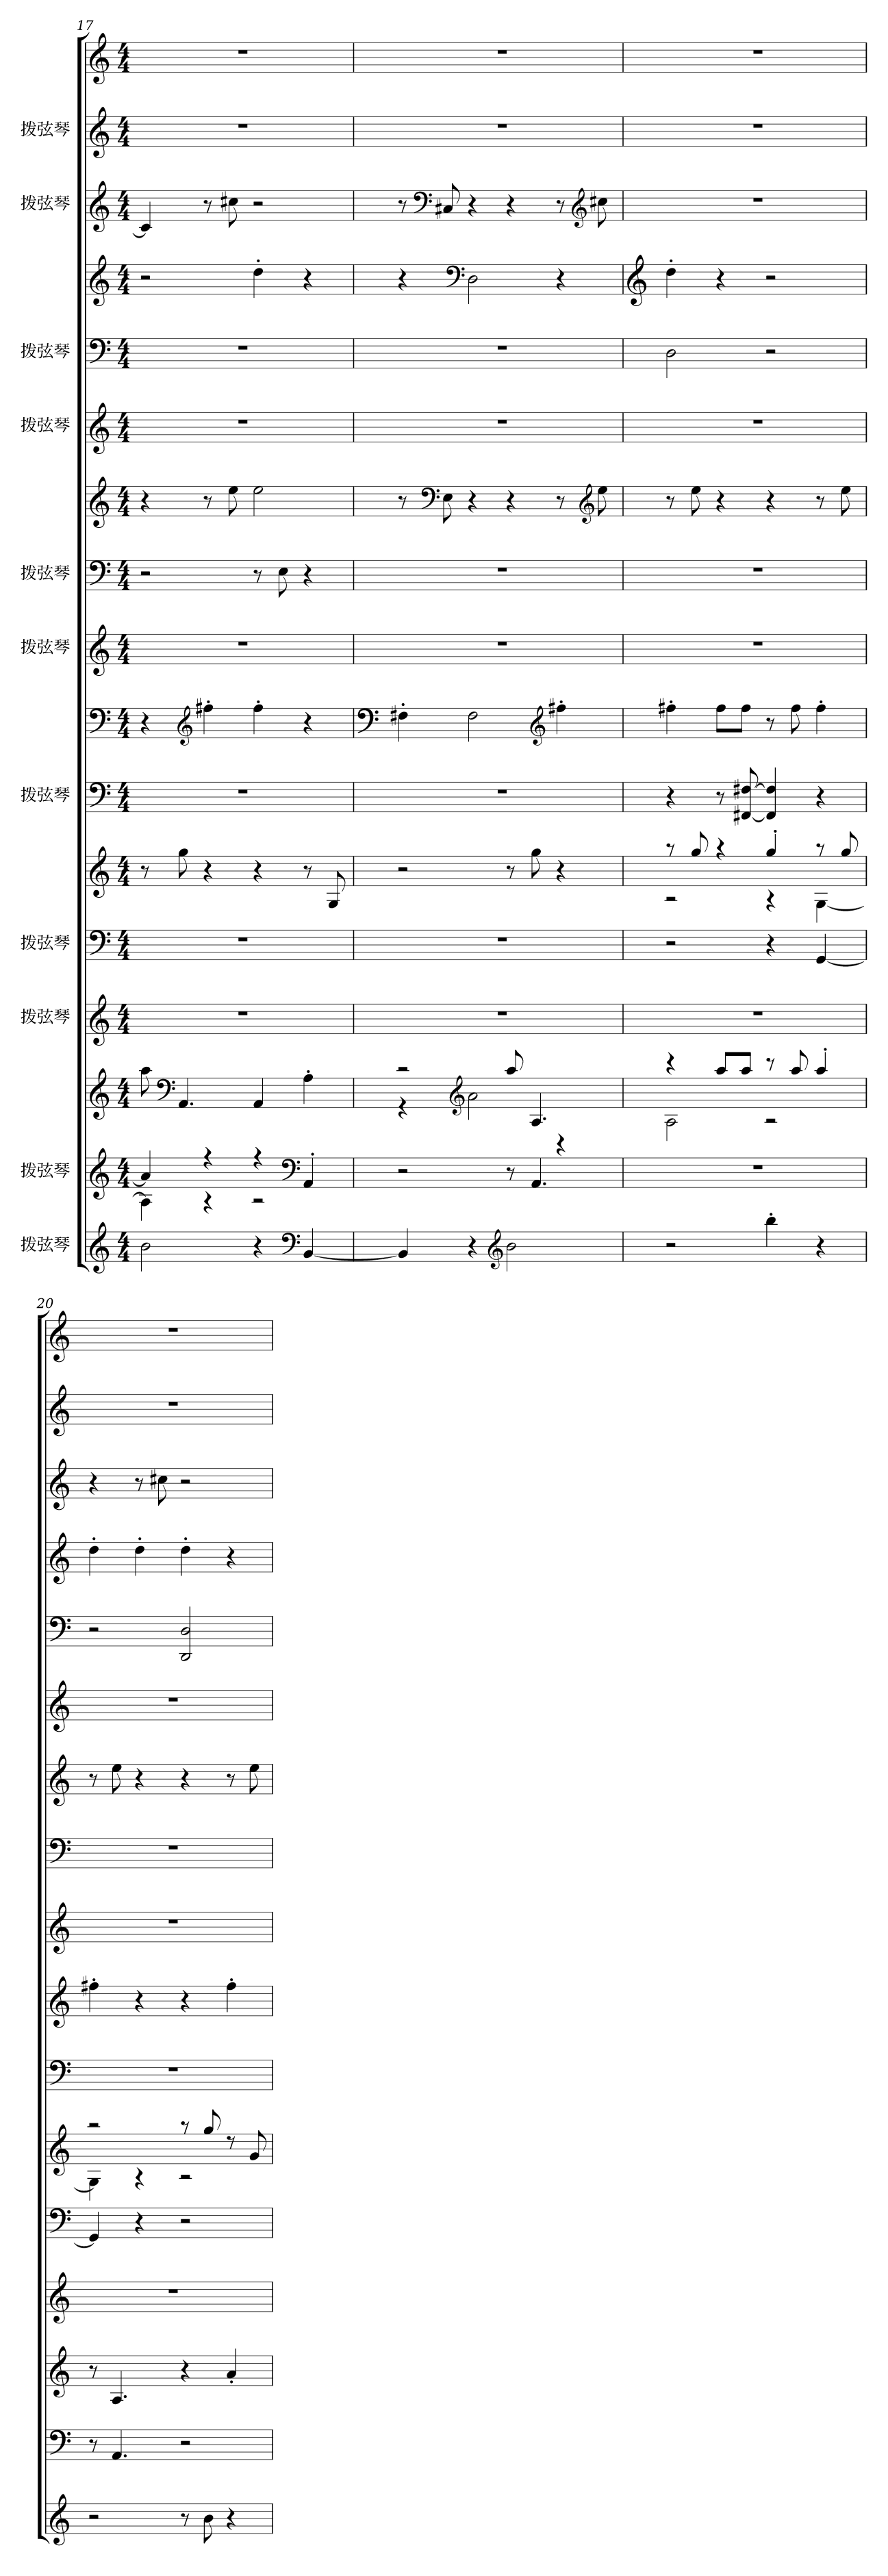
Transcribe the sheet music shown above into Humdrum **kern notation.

**kern	**kern	**kern	**kern	**kern	**kern	**kern	**kern	**kern	**kern	**kern	**kern	**kern	**kern	**kern	**kern	**kern
*part11	*part10	*part10	*part9	*part8	*part8	*part7	*part7	*part6	*part5	*part5	*part4	*part3	*part3	*part2	*part1	*part1
*staff17	*staff16	*staff15	*staff14	*staff13	*staff12	*staff11	*staff10	*staff9	*staff8	*staff7	*staff6	*staff5	*staff4	*staff3	*staff2	*staff1
*I"拨弦琴	*I"拨弦琴	*	*I"拨弦琴	*I"拨弦琴	*	*I"拨弦琴	*	*I"拨弦琴	*I"拨弦琴	*	*I"拨弦琴	*I"拨弦琴	*	*I"拨弦琴	*I"拨弦琴	*
!!LO:PB:g=z
*clefG2	*clefG2	*clefG2	*clefG2	*clefF4	*clefG2	*clefF4	*clefF4	*clefG2	*clefF4	*clefG2	*clefG2	*clefF4	*clefG2	*clefG2	*clefG2	*clefG2
*k[]	*k[]	*k[]	*k[]	*k[]	*k[]	*k[]	*k[]	*k[]	*k[]	*k[]	*k[]	*k[]	*k[]	*k[]	*k[]	*k[]
*M4/4	*M4/4	*M4/4	*M4/4	*M4/4	*M4/4	*M4/4	*M4/4	*M4/4	*M4/4	*M4/4	*M4/4	*M4/4	*M4/4	*M4/4	*M4/4	*M4/4
=17	=17	=17	=17	=17	=17	=17	=17	=17	=17	=17	=17	=17	=17	=17	=17	=17
*	*^	*	*	*	*	*	*	*	*	*	*	*	*	*	*	*
2b\	4a/]	4A\]	8aa\	1r	1r	8r	1r	4r	1r	2r	4r	1r	1r	2r	4c#/]	1r	1r
*	*	*	*clefF4	*	*	*	*	*	*	*	*	*	*	*	*	*	*
.	.	.	4.AA/	.	.	8gg\	.	.	.	.	.	.	.	.	.	.	.
*	*	*	*	*	*	*	*	*clefG2	*	*	*	*	*	*	*	*	*
.	4r	4r	.	.	.	4r	.	4ff#X'\	.	.	8r	.	.	.	8r	.	.
.	.	.	.	.	.	.	.	.	.	.	8ee\	.	.	.	8cc#X\	.	.
4r	4r	2r	4AA/	.	.	4r	.	4ff#'\	.	8r	2ee\	.	.	4dd'\	2r	.	.
.	.	.	.	.	.	.	.	.	.	8E\	.	.	.	.	.	.	.
*clefF4	*clefF4	*	*	*	*	*	*	*	*	*	*	*	*	*	*	*	*
[4BB/	4AA'/	.	4A'\	.	.	8r	.	4r	.	4r	.	.	.	4r	.	.	.
.	.	.	.	.	.	8G/	.	.	.	.	.	.	.	.	.	.	.
*	*v	*v	*	*	*	*	*	*	*	*	*	*	*	*	*	*	*
=18	=18	=18	=18	=18	=18	=18	=18	=18	=18	=18	=18	=18	=18	=18	=18	=18
*	*	*	*	*	*	*	*clefF4	*	*	*	*	*	*	*	*	*
*	*	*^	*	*	*	*	*	*	*	*	*	*	*	*	*	*
4BB/]	2r	2r	4r	1r	1r	2r	1r	4F#X'\	1r	1r	8r	1r	1r	4r	8r	1r	1r
*	*	*	*	*	*	*	*	*	*	*	*clefF4	*	*	*	*clefF4	*	*
.	.	.	.	.	.	.	.	.	.	.	8E\	.	.	.	8C#X/	.	.
*	*	*clefG2	*	*	*	*	*	*	*	*	*	*	*	*clefF4	*	*	*
4r	.	.	2a\	.	.	.	.	2F#\	.	.	4r	.	.	2D\	4r	.	.
*clefG2	*	*	*	*	*	*	*	*	*	*	*	*	*	*	*	*	*
2b\	8r	8aa/	.	.	.	8r	.	.	.	.	4r	.	.	.	4r	.	.
.	4.AA/	4.A/	.	.	.	8gg\	.	.	.	.	.	.	.	.	.	.	.
*	*	*	*	*	*	*	*	*clefG2	*	*	*	*	*	*	*	*	*
.	.	.	4r	.	.	4r	.	4ff#X'\	.	.	8r	.	.	4r	8r	.	.
*	*	*	*	*	*	*	*	*	*	*	*clefG2	*	*	*	*clefG2	*	*
.	.	.	.	.	.	.	.	.	.	.	8ee\	.	.	.	8cc#X\	.	.
!!LO:PB:g=z
=19	=19	=19	=19	=19	=19	=19	=19	=19	=19	=19	=19	=19	=19	=19	=19	=19	=19
*	*	*	*	*	*	*	*	*	*	*	*	*	*	*clefG2	*	*	*
*	*	*	*	*	*	*^	*	*	*	*	*	*	*	*	*	*	*
2r	1r	4r	2A\	1r	2r	8r	2r	4r	4ff#X'\	1r	1r	8r	1r	2D\	4dd'\	1r	1r	1r
.	.	.	.	.	.	8gg/	.	.	.	.	.	8ee\	.	.	.	.	.	.
.	.	8aa/L	.	.	.	4r	.	8r	8ff#\L	.	.	4r	.	.	4r	.	.	.
.	.	8aa/J	.	.	.	.	.	[8FF#X/ [8F#X/	8ff#\J	.	.	.	.	.	.	.	.	.
4bb'\	.	8r	2r	.	4r	4gg'/	4r	4FF#/] 4F#/]	8r	.	.	4r	.	2r	2r	.	.	.
.	.	8aa/	.	.	.	.	.	.	8ff#\	.	.	.	.	.	.	.	.	.
4r	.	4aa'/	.	.	[4GG/	8r	[4G\	4r	4ff#'\	.	.	8r	.	.	.	.	.	.
.	.	.	.	.	.	8gg/	.	.	.	.	.	8ee\	.	.	.	.	.	.
*	*	*v	*v	*	*	*	*	*	*	*	*	*	*	*	*	*	*	*
=20	=20	=20	=20	=20	=20	=20	=20	=20	=20	=20	=20	=20	=20	=20	=20	=20	=20
2r	8r	8r	1r	4GG/]	2r	4G\]	1r	4ff#X'\	1r	1r	8r	1r	2r	4dd'\	4r	1r	1r
.	4.AA/	4.A/	.	.	.	.	.	.	.	.	8ee\	.	.	.	.	.	.
.	.	.	.	4r	.	4r	.	4r	.	.	4r	.	.	4dd'\	8r	.	.
.	.	.	.	.	.	.	.	.	.	.	.	.	.	.	8cc#X\	.	.
8r	2r	4r	.	2r	8r	2r	.	4r	.	.	4r	.	2DD/ 2D/	4dd'\	2r	.	.
8b\	.	.	.	.	8gg/	.	.	.	.	.	.	.	.	.	.	.	.
4r	.	4a'/	.	.	8r	.	.	4ff#'\	.	.	8r	.	.	4r	.	.	.
.	.	.	.	.	8g/	.	.	.	.	.	8ee\	.	.	.	.	.	.
*	*	*	*	*	*v	*v	*	*	*	*	*	*	*	*	*	*	*
=	=	=	=	=	=	=	=	=	=	=	=	=	=	=	=	=
*-	*-	*-	*-	*-	*-	*-	*-	*-	*-	*-	*-	*-	*-	*-	*-	*-
